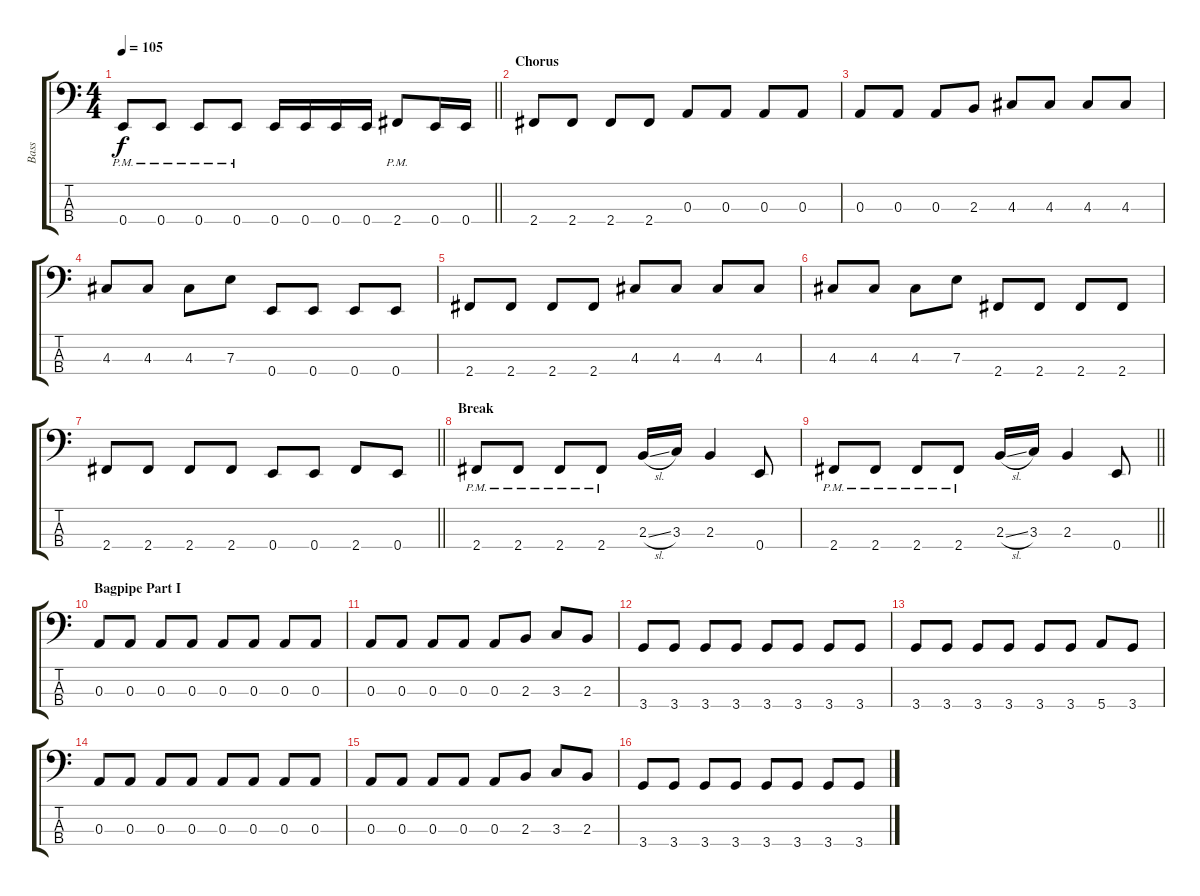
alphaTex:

\track ("Bass" "Bass") {instrument electricbasspick}
\staff {score tabs}
\tuning (G2 D2 A1 E1) {hide}
\ts (4 4)
\tempo 105
\clef f4
\barLineRight lightlight
\ks c
0.4{pm}.8{dy f} 0.4{pm}.8 0.4{pm}.8 0.4{pm}.8 0.4.16 0.4.16 0.4.16 0.4.16 2.4{pm}.8 0.4.16 0.4.16 |
\section ("" "Chorus")
2.4.8 2.4.8 2.4.8 2.4.8 0.3.8 0.3.8 0.3.8 0.3.8 |
0.3.8 0.3.8 0.3.8 2.3.8 4.3.8 4.3.8 4.3.8 4.3.8 |
4.3.8 4.3.8 4.3.8 7.3.8 0.4.8 0.4.8 0.4.8 0.4.8 |
2.4.8 2.4.8 2.4.8 2.4.8 4.3.8 4.3.8 4.3.8 4.3.8 |
4.3.8 4.3.8 4.3.8 7.3.8 2.4.8 2.4.8 2.4.8 2.4.8 |
\barLineRight lightlight
2.4.8 2.4.8 2.4.8 2.4.8 0.4.8 0.4.8 2.4.8 0.4.8 |
\section ("" "Break")
2.4{pm}.8 2.4{pm}.8 2.4{pm}.8 2.4{pm}.8 2.3{sl}.16 3.3.16 2.3.4 0.4.8 |
\barLineRight lightlight
2.4{pm}.8 2.4{pm}.8 2.4{pm}.8 2.4{pm}.8 2.3{sl}.16 3.3.16 2.3.4 0.4.8 |
\section ("" "Bagpipe Part I")
0.3.8 0.3.8 0.3.8 0.3.8 0.3.8 0.3.8 0.3.8 0.3.8 |
0.3.8 0.3.8 0.3.8 0.3.8 0.3.8 2.3.8 3.3.8 2.3.8 |
3.4.8 3.4.8 3.4.8 3.4.8 3.4.8 3.4.8 3.4.8 3.4.8 |
3.4.8 3.4.8 3.4.8 3.4.8 3.4.8 3.4.8 5.4.8 3.4.8 |
0.3.8 0.3.8 0.3.8 0.3.8 0.3.8 0.3.8 0.3.8 0.3.8 |
0.3.8 0.3.8 0.3.8 0.3.8 0.3.8 2.3.8 3.3.8 2.3.8 |
3.4.8 3.4.8 3.4.8 3.4.8 3.4.8 3.4.8 3.4.8 3.4.8
